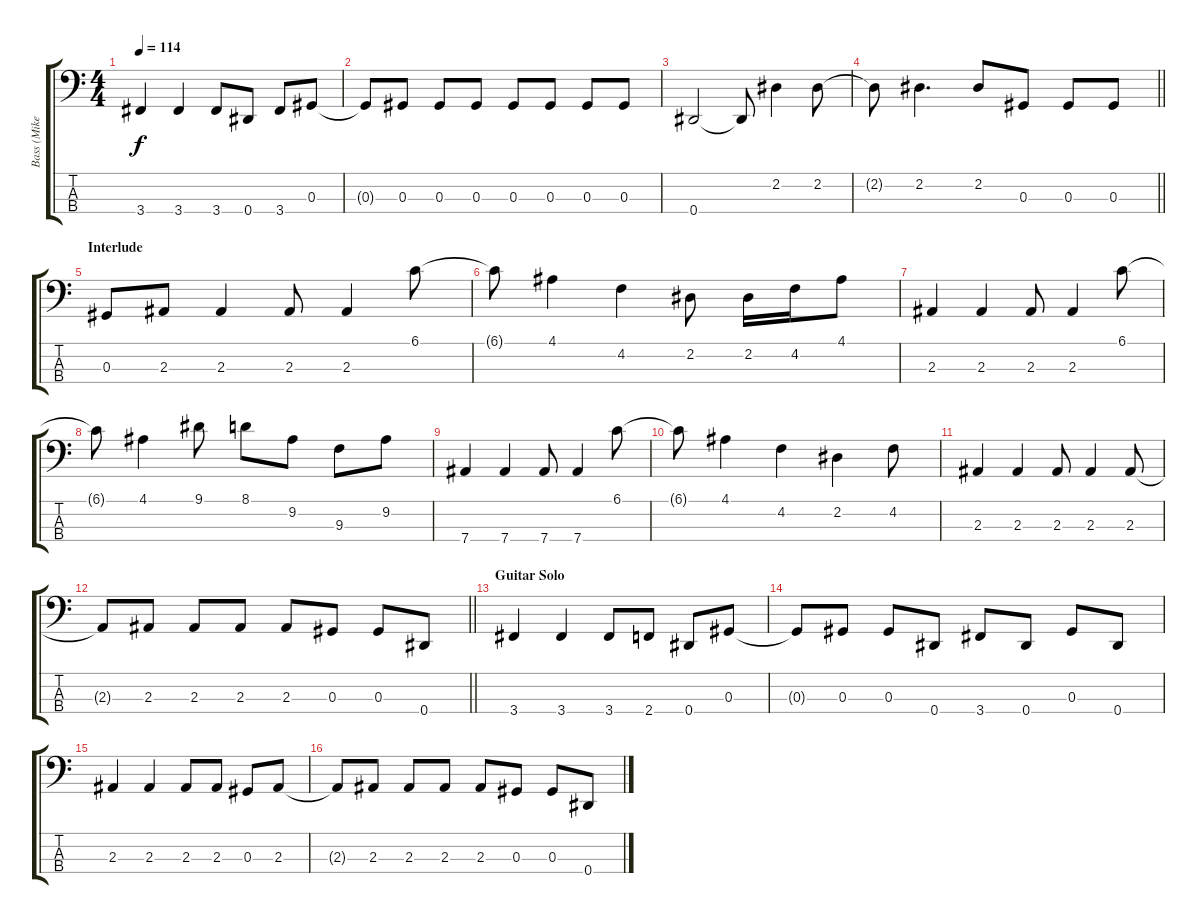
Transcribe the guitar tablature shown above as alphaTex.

\track ("Bass (Mike)" "Bass (Mike") {instrument electricbasspick}
\staff {score tabs}
\tuning (Gb2 Db2 Ab1 Eb1) {hide}
\ts (4 4)
\tempo 114
\clef f4
\ks c
3.4.4{dy f} 3.4.4 3.4.8 0.4.8 3.4.8 0.3.8 |
0.3{t}.8 0.3.8 0.3.8 0.3.8 0.3.8 0.3.8 0.3.8 0.3.8 |
0.4.2 0.4{t}.8 2.2.4 2.2.8 |
\barLineRight lightlight
2.2{t}.8 2.2.4{d} 2.2.8 0.3.8 0.3.8 0.3.8 |
\section ("" "Interlude")
0.3.8 2.3.8 2.3.4 2.3.8 2.3.4 6.1.8 |
6.1{t}.8 4.1.4 4.2.4 2.2.8 2.2.16 4.2.16 4.1.8 |
2.3.4 2.3.4 2.3.8 2.3.4 6.1.8 |
6.1{t}.8 4.1.4 9.1.8 8.1.8 9.2.8 9.3.8 9.2.8 |
7.4.4 7.4.4 7.4.8 7.4.4 6.1.8 |
6.1{t}.8 4.1.4 4.2.4 2.2.4 4.2.8 |
2.3.4 2.3.4 2.3.8 2.3.4 2.3.8 |
\barLineRight lightlight
2.3{t}.8 2.3.8 2.3.8 2.3.8 2.3.8 0.3.8 0.3.8 0.4.8 |
\section ("" "Guitar Solo")
3.4.4 3.4.4 3.4.8 2.4.8 0.4.8 0.3.8 |
0.3{t}.8 0.3.8 0.3.8 0.4.8 3.4.8 0.4.8 0.3.8 0.4.8 |
2.3.4 2.3.4 2.3.8 2.3.8 0.3.8 2.3.8 |
2.3{t}.8 2.3.8 2.3.8 2.3.8 2.3.8 0.3.8 0.3.8 0.4.8
